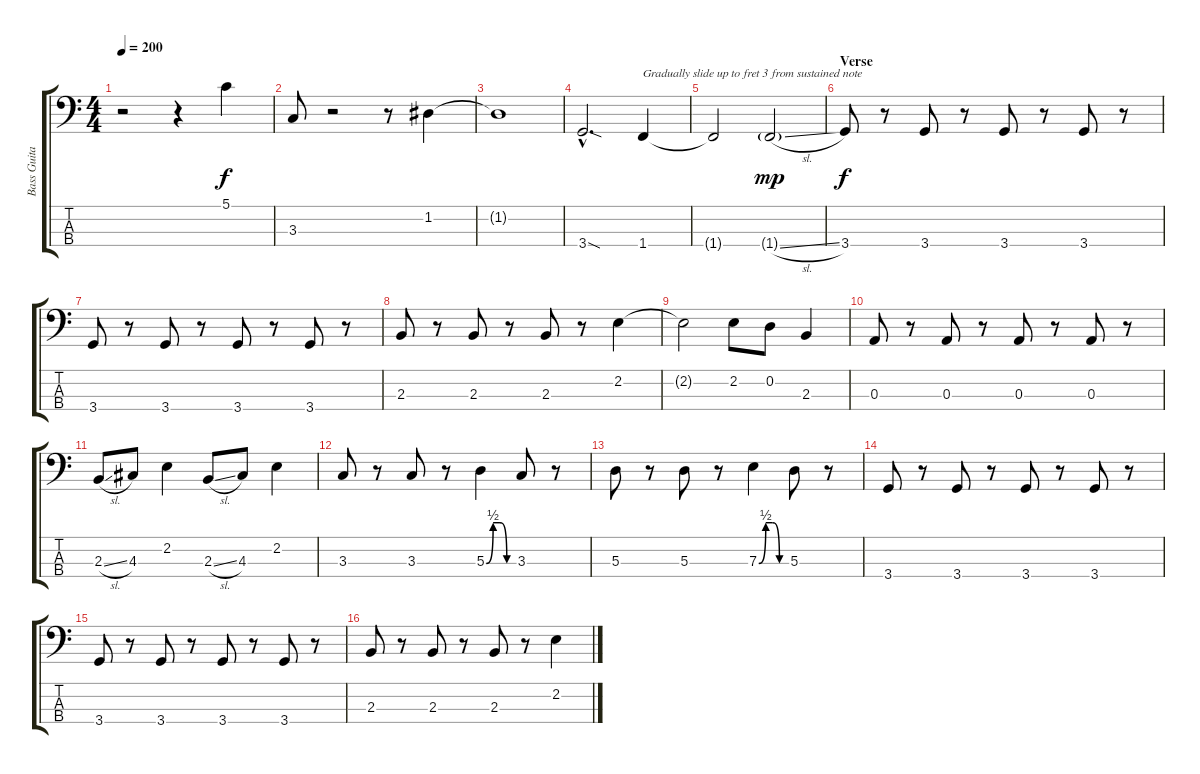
\track ("Bass Guitar" "Bass Guita") {instrument electricbassfinger}
\staff {score tabs}
\tuning (G2 D2 A1 E1) {hide}
\ts (4 4)
\tempo 200
\clef f4
\ks c
r.2{dy f} r.4 5.1.4 |
3.3.8 r.2 r.8 1.2.4 |
1.2{t}.1 |
3.4{sod hac}.2{d} 1.4.4{txt "Gradually slide up to fret 3 from sustained note"} |
1.4{t}.2 1.4{sl g}.2{dy mp} |
\section ("" "Verse")
3.4.8{dy f} r.8 3.4.8 r.8 3.4.8 r.8 3.4.8 r.8 |
3.4.8 r.8 3.4.8 r.8 3.4.8 r.8 3.4.8 r.8 |
2.3.8 r.8 2.3.8 r.8 2.3.8 r.8 2.2.4 |
2.2{t}.2 2.2.8 0.2.8 2.3.4 |
0.3.8 r.8 0.3.8 r.8 0.3.8 r.8 0.3.8 r.8 |
2.3{sl}.8 4.3.8 2.2.4 2.3{sl}.8 4.3.8 2.2.4 |
3.3.8 r.8 3.3.8 r.8 5.3{be (custom 0 0 15 2 30 2 45 0 60 0)}.4 3.3.8 r.8 |
5.3.8 r.8 5.3.8 r.8 7.3{be (custom 0 0 15 2 30 2 45 0 60 0)}.4 5.3.8 r.8 |
3.4.8 r.8 3.4.8 r.8 3.4.8 r.8 3.4.8 r.8 |
3.4.8 r.8 3.4.8 r.8 3.4.8 r.8 3.4.8 r.8 |
2.3.8 r.8 2.3.8 r.8 2.3.8 r.8 2.2.4
